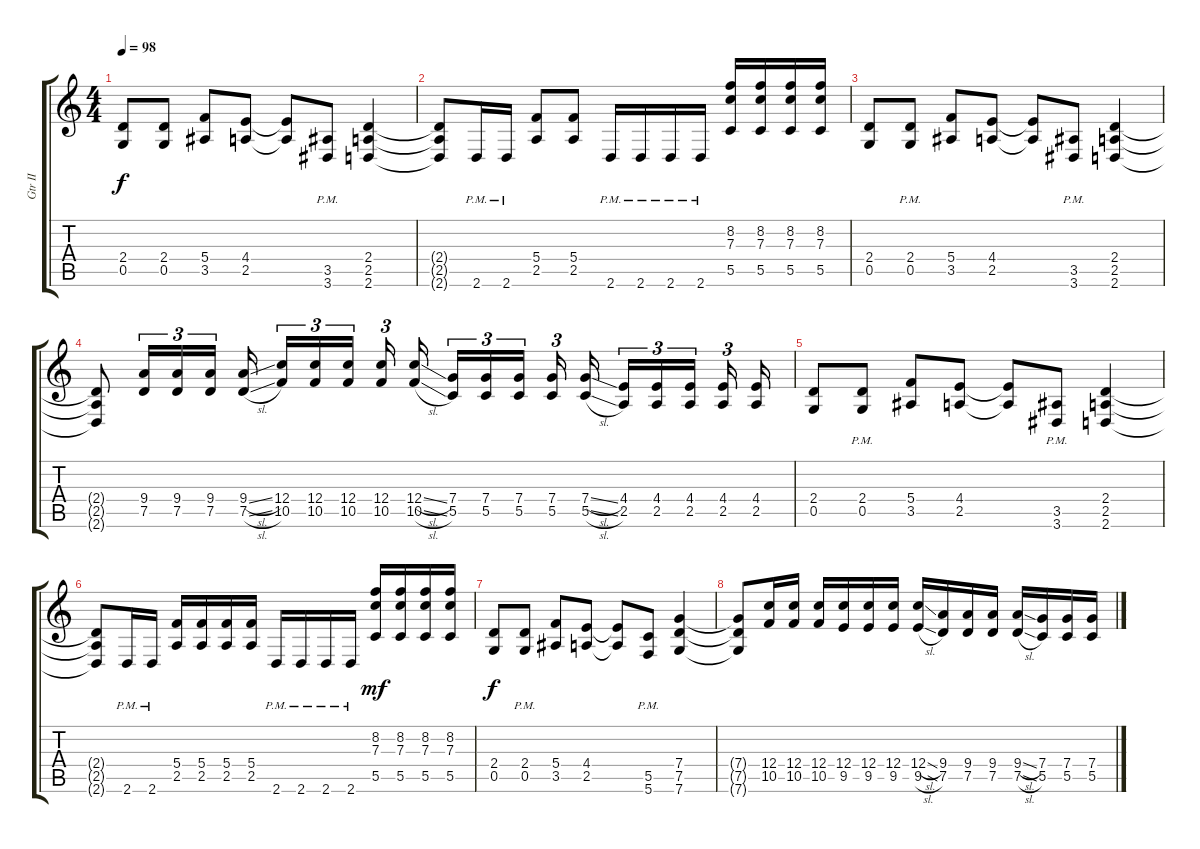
\track ("Gtr II" "Gtr II") {instrument distortionguitar}
\staff {score tabs}
\tuning (D4 A3 F3 C3 G2 C2) {hide}
\ts (4 4)
\tempo 98
\clef g2
\ks c
(2.4 0.5).8{dy f} (2.4 0.5).8 (5.4 3.5).8 (4.4 2.5).8 (4.4{t} 2.5{t}).8 (3.5{pm} 3.6{pm}).8 (2.4 2.5 2.6).4 |
(2.4{t} 2.5{t} 2.6{t}).8 2.6{pm}.16 2.6{pm}.16 (5.4 2.5).8 (5.4 2.5).8 2.6{pm}.16 2.6{pm}.16 2.6{pm}.16 2.6{pm}.16 (8.2 7.3 5.5).16 (8.2 7.3 5.5).16 (8.2 7.3 5.5).16 (8.2 7.3 5.5).16 |
(2.4 0.5).8 (2.4{pm} 0.5{pm}).8 (5.4 3.5).8 (4.4 2.5).8 (4.4{t} 2.5{t}).8 (3.5{pm} 3.6{pm}).8 (2.4 2.5 2.6).4 |
(2.4{t} 2.5{t} 2.6{t}).8 (9.4 7.5).16{tu (3 2)} (9.4 7.5).16{tu (3 2)} (9.4 7.5).16{tu (3 2)} (9.4{sl} 7.5{sl}).16{beam splitsecondary} (12.4 10.5).16{tu (3 2)} (12.4 10.5).16{tu (3 2)} (12.4 10.5).16{tu (3 2) beam splitsecondary} (12.4 10.5).16{tu (3 2)} (12.4{sl} 10.5{sl}).16 (7.4 5.5).16{tu (3 2)} (7.4 5.5).16{tu (3 2)} (7.4 5.5).16{tu (3 2) beam splitsecondary} (7.4 5.5).16{tu (3 2)} (7.4{sl} 5.5{sl}).16 (4.4 2.5).16{tu (3 2)} (4.4 2.5).16{tu (3 2)} (4.4 2.5).16{tu (3 2) beam splitsecondary} (4.4 2.5).16{tu (3 2)} (4.4 2.5).16 |
(2.4 0.5).8 (2.4{pm} 0.5{pm}).8 (5.4 3.5).8 (4.4 2.5).8 (4.4{t} 2.5{t}).8 (3.5{pm} 3.6{pm}).8 (2.4 2.5 2.6).4 |
(2.4{t} 2.5{t} 2.6{t}).8 2.6{pm}.16 2.6{pm}.16 (5.4 2.5).16 (5.4 2.5).16 (5.4 2.5).16 (5.4 2.5).16 2.6{pm}.16 2.6{pm}.16 2.6{pm}.16 2.6{pm}.16 (8.2 7.3 5.5).16{dy mf} (8.2 7.3 5.5).16 (8.2 7.3 5.5).16 (8.2 7.3 5.5).16 |
(2.4 0.5).8{dy f} (2.4{pm} 0.5{pm}).8 (5.4 3.5).8 (4.4 2.5).8 (4.4{t} 2.5{t}).8 (5.5{pm} 5.6{pm}).8 (7.4 7.5 7.6).4 |
(7.4{t} 7.5{t} 7.6{t}).8 (12.4 10.5).16 (12.4 10.5).16 (12.4 10.5).16 (12.4 9.5).16 (12.4 9.5).16 (12.4 9.5).16 (12.4{sl} 9.5{sl}).16 (9.4 7.5).16 (9.4 7.5).16 (9.4 7.5).16 (9.4{sl} 7.5{sl}).16 (7.4 5.5).16 (7.4 5.5).16 (7.4 5.5).16
